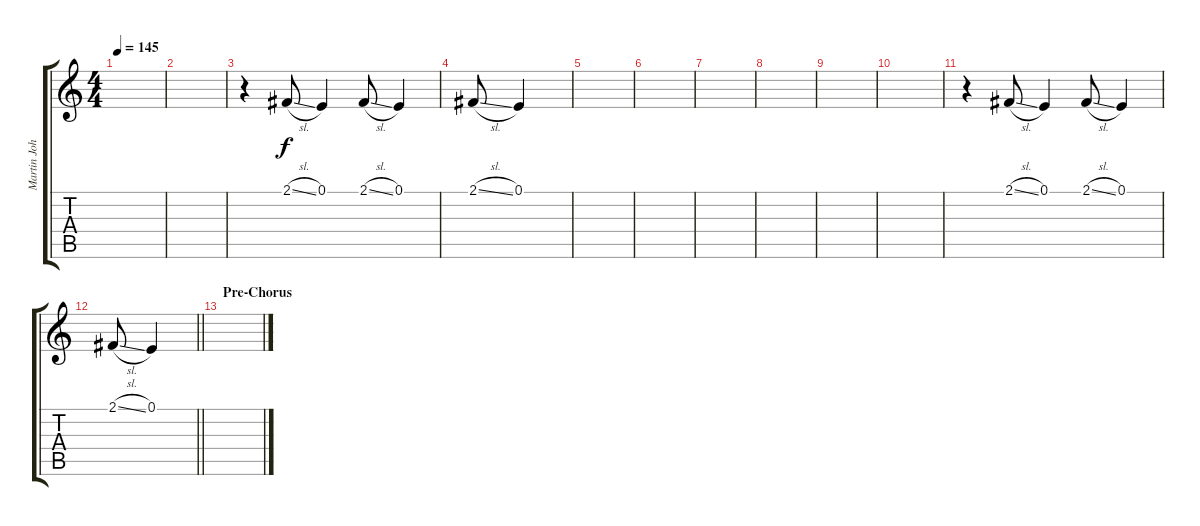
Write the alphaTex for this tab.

\track ("Martin Johnson (Studio Backup Vocals)" "Martin Joh") {instrument clarinet}
\staff {score tabs}
\tuning (E4 B3 G3 D3 A2 E2) {hide}
\ts (4 4)
\tempo 145
\clef g2
\ks c
|
|
r.4 2.1{sl}.8{balance 16} 0.1.4 2.1{sl}.8{balance 0} 0.1.4 |
2.1{sl}.8{balance 16} 0.1.4 |
|
|
|
|
|
|
r.4 2.1{sl}.8{balance 16} 0.1.4 2.1{sl}.8{balance 0} 0.1.4 |
\barLineRight lightlight
2.1{sl}.8{balance 16} 0.1.4 |
\section ("" "Pre-Chorus")
